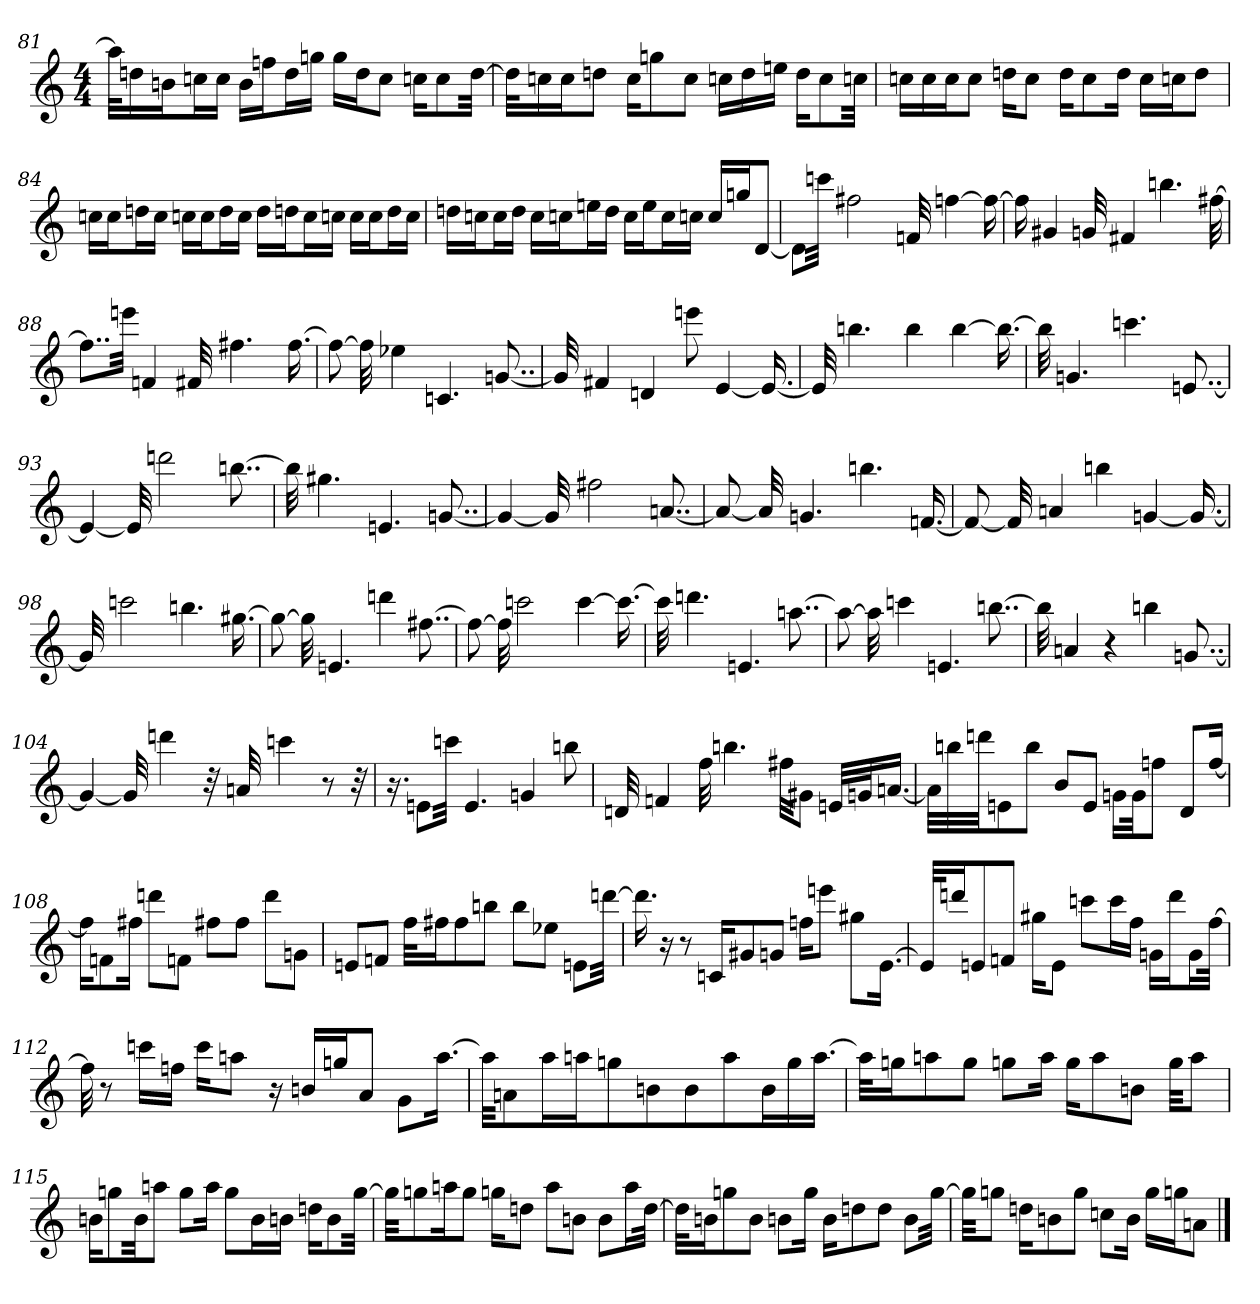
**kern
*part1
*staff1
*clefG2
*M4/4
=81
32aa\KLL]
16ddn\
16bn\J
16ccn\L
16cc\JJ
16b\LL
16ffn\J
16dd\L
16ggn\JJ
16gg\LL
16dd\J
8cc\J
16ccn\KL
8cc\
[32dd\Jkk
=82
32dd\KLL]
16ccn\
16cc\J
8ddn\J
16cc\KL
8ggn\
8cc\J
16ccn\LL
16dd\
16een\JJ
16dd\KL
8cc\
32ccn\Jkk
=83
16ccn\LL
16cc\J
16cc\K
8cc\J
16ddn\KL
8cc\J
16dd\KL
8cc\
16dd\Jk
16cc\LL
16ccn\J
8dd\J
=84
16ccn\LL
16cc\J
16ddn\L
16cc\JJ
16ccn\LL
16cc\J
16dd\L
16cc\JJ
16dd\LL
16ddn\J
16cc\L
16ccn\JJ
16cc\LL
16cc\J
16dd\L
16cc\JJ
=85
16ddn\LL
16ccn\J
16cc\L
16dd\JJ
16cc\LL
16ccn\J
16een\L
16dd\JJ
16cc\LL
16ee\J
16cc\L
16ccn\JJ
16cc/LL
16ggn/J
[8d/J
=86
8d\L]
32cccn\Jkk
2ff#X
32fn
[4ffn
16ff_
=87
16ff]
4g#X
32gn
4f#X
4.bbn
[32ff#X
=88
8..ff#\L]
32eeen\Jkk
4fn
32f#X
4.ff#X
[16.ff#
=89
8ff#_
32ff#]
4ee-X
4.cn
[8..gn
=90
32g]
4f#X
4dn
8eeen
[4e
16.e_
=91
32e]
4.bbn
4bb
[4bb
16.bb_
=92
32bb]
4.gn
4.cccn
[8..en
=93
4e_
32e]
2dddn
[8..bbn
=94
32bb]
4.gg#X
4.en
[8..gn
=95
4g_
32g]
2ff#X
[8..an
=96
8a_
32a]
4.gn
4.bbn
[16.fn
=97
8f_
32f]
4an
4bbn
[4gn
16.g_
=98
32g]
2cccn
4.bbn
[16.gg#X
=99
8gg#_
32gg#]
4.en
4dddn
[8..ff#X
=100
8ff#_
32ff#]
2cccn
[4ccc
16.ccc_
=101
32ccc]
4.dddn
4.en
[8..aan
=102
8aa_
32aa]
4cccn
4.en
[8..bbn
=103
32bb]
4an
4r
4bbn
[8..gn
=104
4g_
32g]
4dddn
32r
32an
4cccn
8r
32r
=105
16.r
8en\L
32cccn\Jkk
4.e
4gn
8bbn
=106
32dn
4fn
32ff
4.bbn
32ff#X\KKL
8g#X\J
32en/KLL
32gn/K
[16.an/JJ
=107
32a\LLL]
32bbn\
32dddn\JJ
8en\
8bb\J
8b/L
8e/J
16gn\KL
32g\KK
8ffn\J
8d/L
[16ff/Jk
=108
16ff\KL]
8fn\
16ff#X\Jk
8dddn\L
8fn\J
8ff#X\L
8ff#\J
8ddd\L
8gn\J
=109
8en/L
8fn/J
32ff\KLL
16ff#X\J
8ff#\
8bbn\J
8bb\L
8ee-X\J
8en\L
[32dddn\Jkk
=110
16.ddd]
16r
8r
16cn/KL
8g#X/
8gn/J
16ffn\KL
8eeen\J
8gg#X\L
[16.e\Jk
=111
32e/KLL]
16dddn/J
8en/
8fn/J
16gg#X\KL
8e\J
8cccn\L
16ccc\L
16ff\JJ
16gn\LL
16ddd\J
16g\L
[32ff\JJk
=112
32ff]
8r
16cccn\LL
16ffn\JJ
16ccc\KL
8aan\J
16r
16bn/LL
16ggn/J
8a/J
8g\L
[16.aa\Jk
=113
32aa\KKL]
8an\
16aa\L
16aan\JJ
8ggn\L
8bn\J
8b\L
8aa\J
16b\LL
16gg\J
[16.aa\JJ
=114
32aa\KLL]
16ggn\J
8aan\
8gg\J
8ggn\L
16aa\Jk
16gg\KL
8aa\
8bn\J
32gg\KKL
8aa\J
=115
16bn\KL
8ggn\
32b\KK
8aan\J
8gg\L
16aa\Jk
8gg\L
16b\L
16bn\JJ
16ddn\KL
8b\
[32gg\Jkk
=116
32gg\KKL]
8ggn\
16aan\K
8gg\J
16ggn\KL
8ddn\J
8aa\L
8bn\J
8b\L
16aa\L
[32dd\JJk
=117
32dd\KLL]
16bn\J
8ggn\
8b\J
8bn\L
16gg\Jk
16b\KL
8ddn\
8dd\J
8b\L
[32gg\Jkk
=118
32gg\KKL]
8ggn\J
16ddn\KL
8bn\
8gg\J
8ccn\L
16b\Jk
16gg\LL
16ggn\J
8an\J
==
*-
